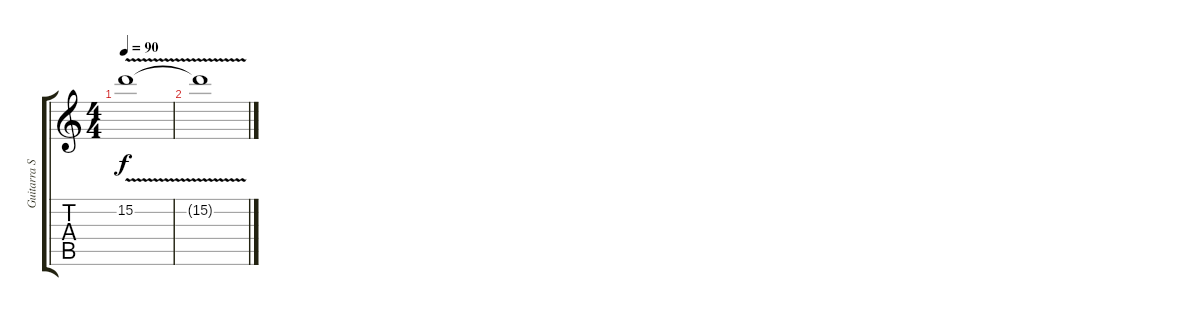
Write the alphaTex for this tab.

\track ("Guitarra Solist." "Guitarra S") {instrument overdrivenguitar}
\staff {score tabs}
\tuning (E4 B3 G3 D3 A2 E2) {hide}
\ts (4 4)
\tempo 90
\clef g2
\ks c
15.2{v}.1{dy f volume 0} |
15.2{t}.1{txt ""}
